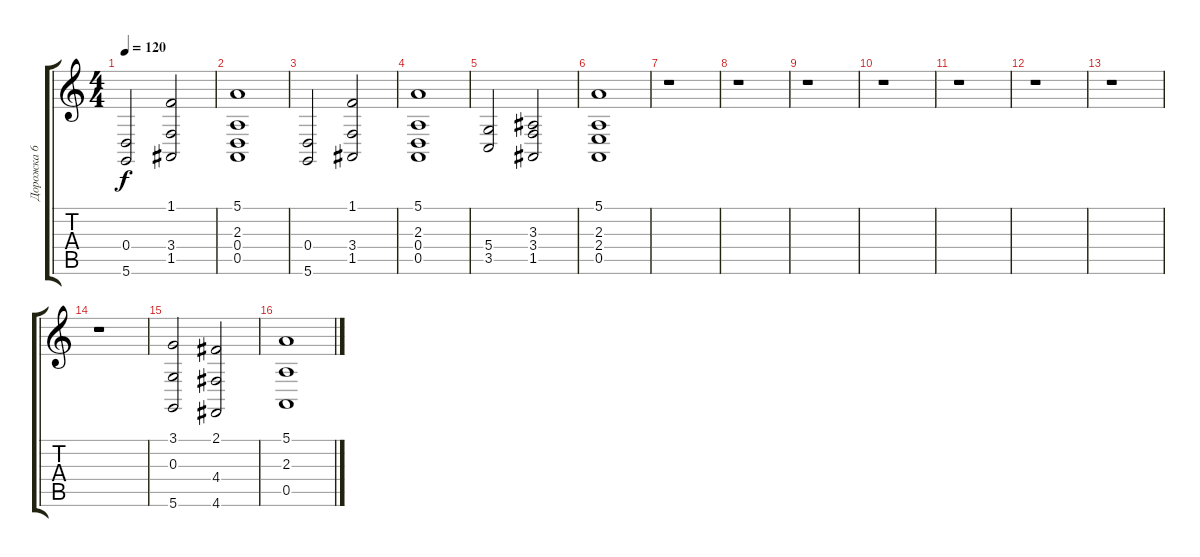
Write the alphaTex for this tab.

\track ("Дорожка 6" "Дорожка 6") {instrument pad4choir}
\staff {score tabs}
\tuning (E4 B3 G3 D3 A2 D2) {hide}
\ts (4 4)
\tempo 120
\clef g2
\ks c
(0.4 5.6).2{dy f} (1.1 3.4 1.5).2 |
(5.1 2.3 0.4 0.5).1 |
(0.4 5.6).2 (1.1 3.4 1.5).2 |
(5.1 2.3 0.4 0.5).1 |
(5.4 3.5).2 (3.3 3.4 1.5).2 |
(5.1 2.3 2.4 0.5).1 |
r.1 |
r.1 |
r.1 |
r.1 |
r.1 |
r.1 |
r.1 |
r.1 |
(3.1 0.3 5.6).2 (2.1 4.4 4.6).2 |
(5.1 2.3 0.5).1
